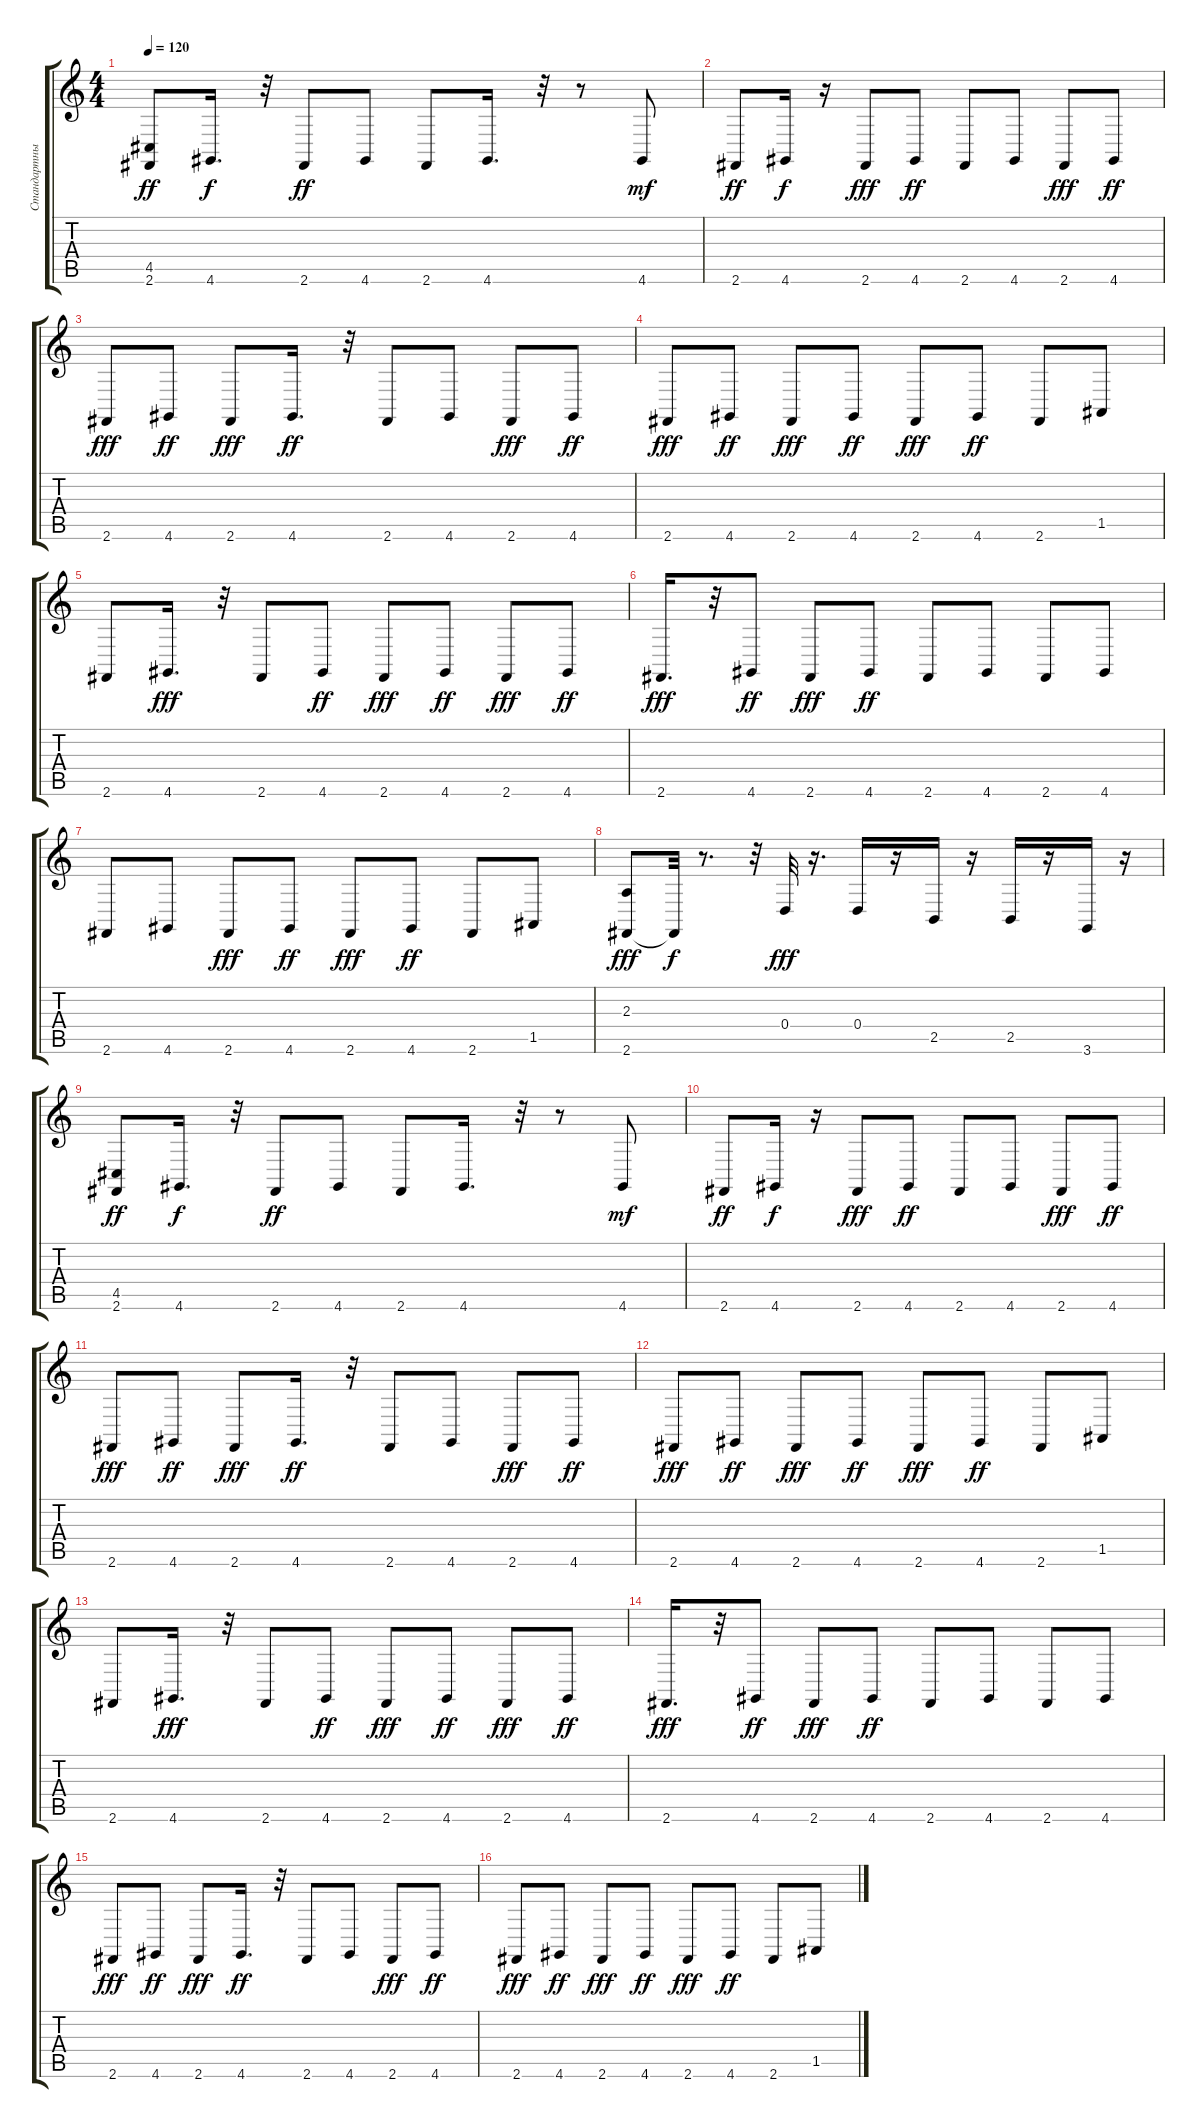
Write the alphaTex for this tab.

\track ("Стандартный Набор" "Стандартны") {instrument synthdrum}
\staff {score tabs}
\tuning (E4 B3 G3 D3 A2 E2) {hide}
\ts (4 4)
\tempo 120
\clef g2
\ks c
(4.5 2.6).8{dy ff} 4.6.16{d dy f} r.32 2.6.8{dy ff} 4.6.8 2.6.8 4.6.16{d} r.32 r.8 4.6.8{dy mf} |
2.6.8{dy ff} 4.6.16{dy f} r.16 2.6.8{dy fff} 4.6.8{dy ff} 2.6.8 4.6.8 2.6.8{dy fff} 4.6.8{dy ff} |
2.6.8{dy fff} 4.6.8{dy ff} 2.6.8{dy fff} 4.6.16{d dy ff} r.32 2.6.8 4.6.8 2.6.8{dy fff} 4.6.8{dy ff} |
2.6.8{dy fff} 4.6.8{dy ff} 2.6.8{dy fff} 4.6.8{dy ff} 2.6.8{dy fff} 4.6.8{dy ff} 2.6.8 1.5.8 |
2.6.8 4.6.16{d dy fff} r.32 2.6.8 4.6.8{dy ff} 2.6.8{dy fff} 4.6.8{dy ff} 2.6.8{dy fff} 4.6.8{dy ff} |
2.6.16{d dy fff} r.32 4.6.8{dy ff} 2.6.8{dy fff} 4.6.8{dy ff} 2.6.8 4.6.8 2.6.8 4.6.8 |
2.6.8 4.6.8 2.6.8{dy fff} 4.6.8{dy ff} 2.6.8{dy fff} 4.6.8{dy ff} 2.6.8 1.5.8 |
(2.3 2.6).8{dy fff} 2.6{t}.32{dy f} r.8{d} r.32 0.4.32{dy fff} r.16{d} 0.4.16 r.16 2.5.16 r.16 2.5.16 r.16 3.6.16 r.16 |
(4.5 2.6).8{dy ff} 4.6.16{d dy f} r.32 2.6.8{dy ff} 4.6.8 2.6.8 4.6.16{d} r.32 r.8 4.6.8{dy mf} |
2.6.8{dy ff} 4.6.16{dy f} r.16 2.6.8{dy fff} 4.6.8{dy ff} 2.6.8 4.6.8 2.6.8{dy fff} 4.6.8{dy ff} |
2.6.8{dy fff} 4.6.8{dy ff} 2.6.8{dy fff} 4.6.16{d dy ff} r.32 2.6.8 4.6.8 2.6.8{dy fff} 4.6.8{dy ff} |
2.6.8{dy fff} 4.6.8{dy ff} 2.6.8{dy fff} 4.6.8{dy ff} 2.6.8{dy fff} 4.6.8{dy ff} 2.6.8 1.5.8 |
2.6.8 4.6.16{d dy fff} r.32 2.6.8 4.6.8{dy ff} 2.6.8{dy fff} 4.6.8{dy ff} 2.6.8{dy fff} 4.6.8{dy ff} |
2.6.16{d dy fff} r.32 4.6.8{dy ff} 2.6.8{dy fff} 4.6.8{dy ff} 2.6.8 4.6.8 2.6.8 4.6.8 |
2.6.8{dy fff} 4.6.8{dy ff} 2.6.8{dy fff} 4.6.16{d dy ff} r.32 2.6.8 4.6.8 2.6.8{dy fff} 4.6.8{dy ff} |
2.6.8{dy fff} 4.6.8{dy ff} 2.6.8{dy fff} 4.6.8{dy ff} 2.6.8{dy fff} 4.6.8{dy ff} 2.6.8 1.5.8
